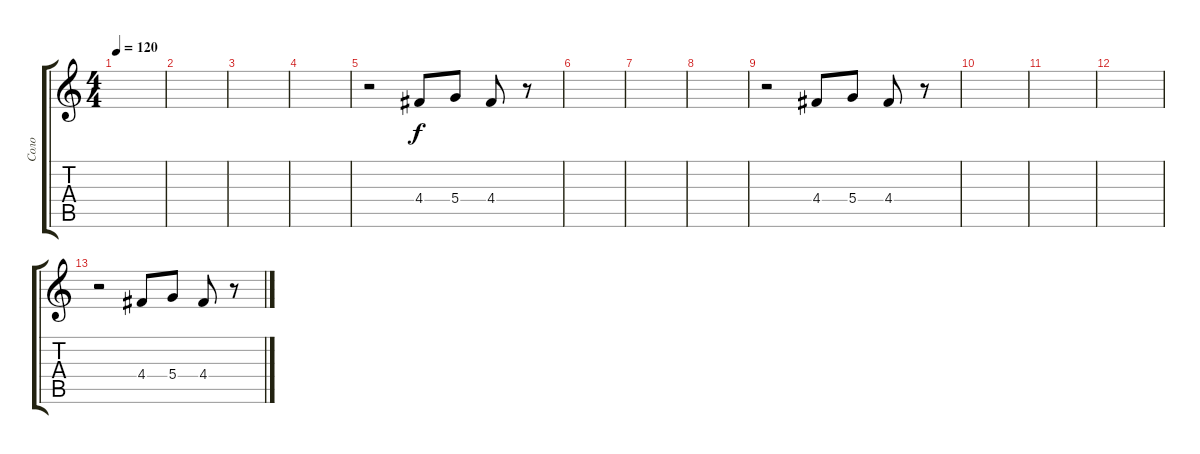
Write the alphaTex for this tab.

\track ("Соло" "Соло") {instrument overdrivenguitar}
\staff {score tabs}
\tuning (E4 B3 G3 D3 A2 E2) {hide}
\ts (4 4)
\tempo 120
\clef g2
\ks c
|
|
|
|
r.2 4.4.8 5.4.8 4.4.8 r.8 |
|
|
|
r.2 4.4.8 5.4.8 4.4.8 r.8 |
|
|
|
r.2 4.4.8 5.4.8 4.4.8 r.8
